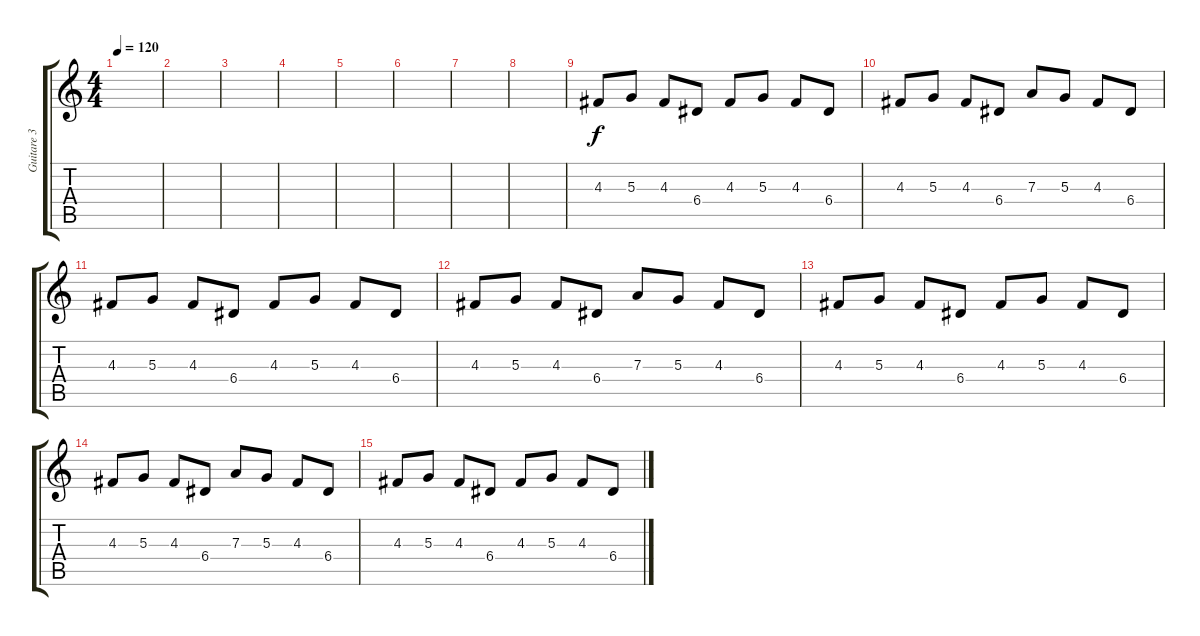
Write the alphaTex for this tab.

\track ("Guitare 3" "Guitare 3") {instrument distortionguitar}
\staff {score tabs}
\tuning (B3 Gb3 D3 A2 E2 B1) {hide}
\ts (4 4)
\tempo 120
\clef g2
\ks c
|
|
|
|
|
|
|
|
4.3.8 5.3.8 4.3.8 6.4.8 4.3.8 5.3.8 4.3.8 6.4.8 |
4.3.8 5.3.8 4.3.8 6.4.8 7.3.8 5.3.8 4.3.8 6.4.8 |
4.3.8 5.3.8 4.3.8 6.4.8 4.3.8 5.3.8 4.3.8 6.4.8 |
4.3.8 5.3.8 4.3.8 6.4.8 7.3.8 5.3.8 4.3.8 6.4.8 |
4.3.8 5.3.8 4.3.8 6.4.8 4.3.8 5.3.8 4.3.8 6.4.8 |
4.3.8 5.3.8 4.3.8 6.4.8 7.3.8 5.3.8 4.3.8 6.4.8 |
4.3.8 5.3.8 4.3.8 6.4.8 4.3.8 5.3.8 4.3.8 6.4.8
